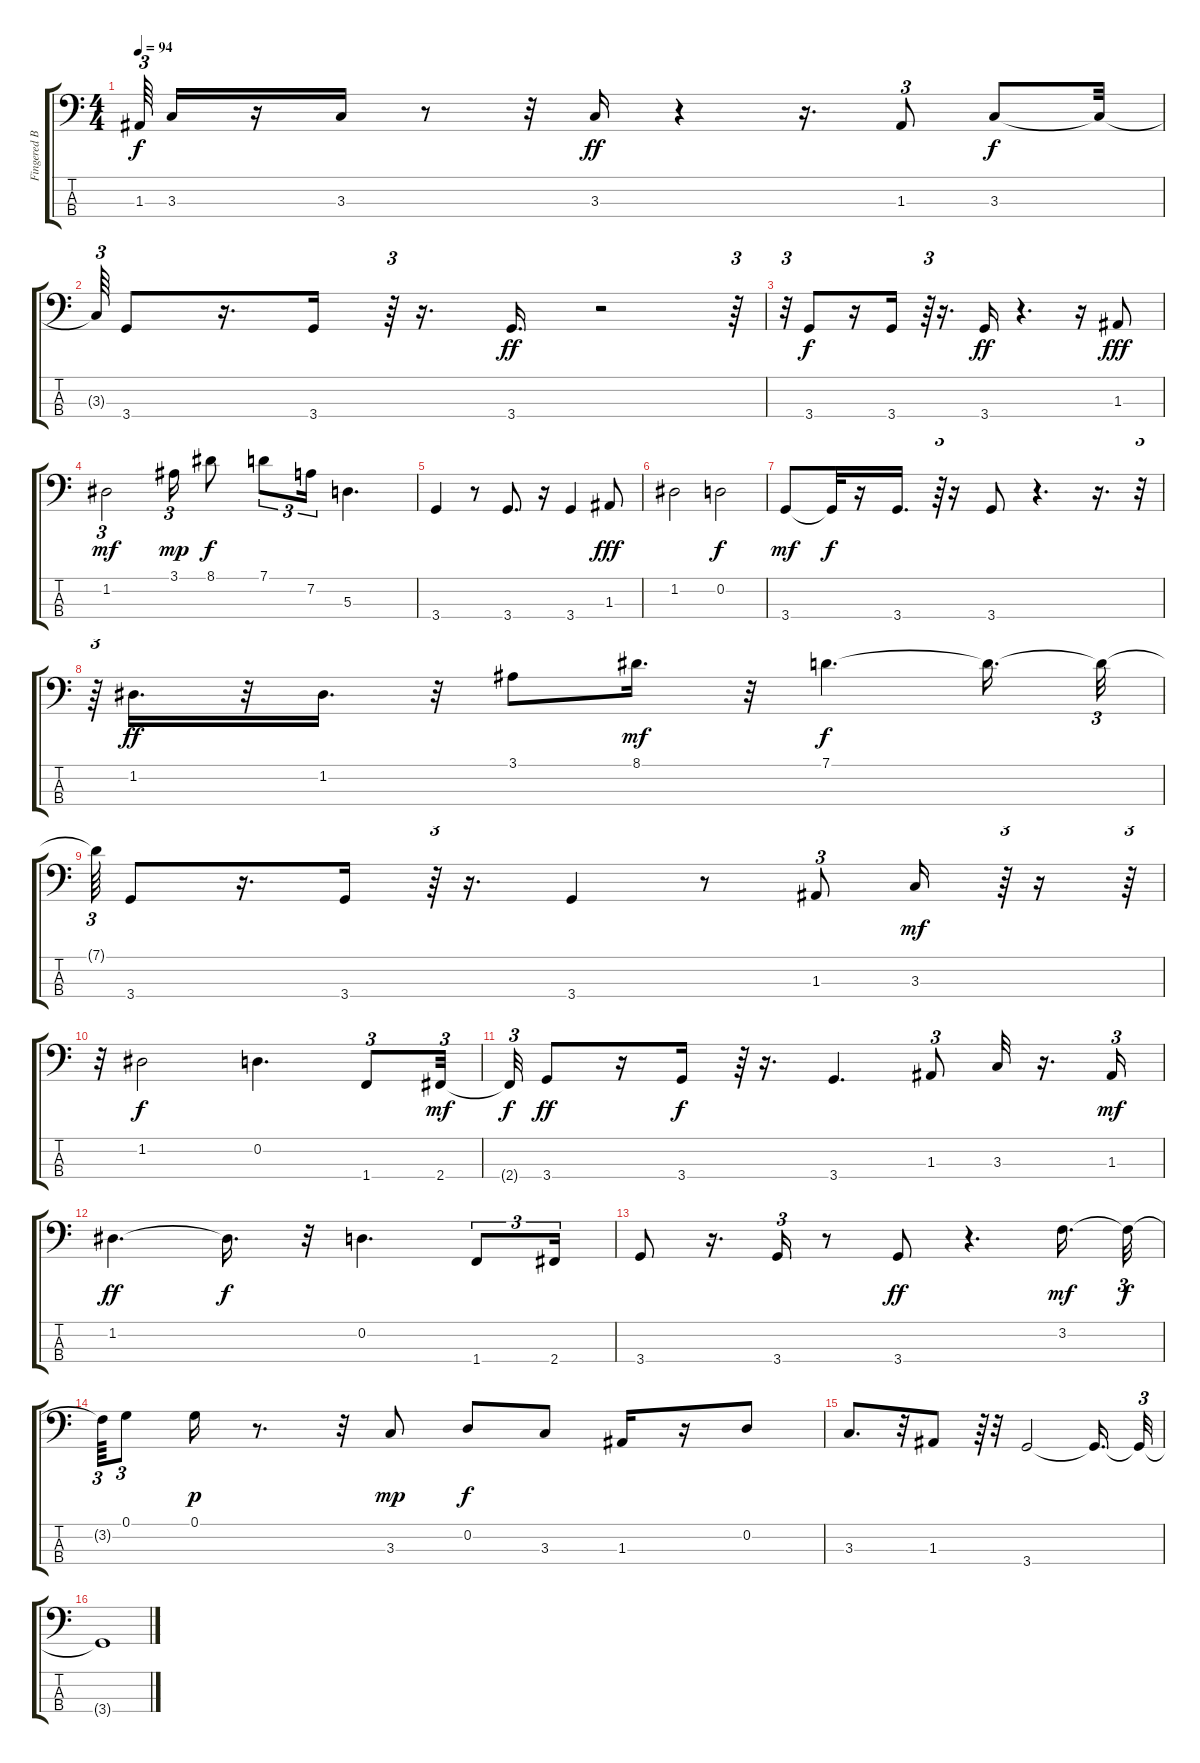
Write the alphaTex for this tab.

\track ("Fingered Bass" "Fingered B") {instrument electricbassfinger}
\staff {score tabs}
\tuning (G2 D2 A1 E1) {hide}
\ts (4 4)
\tempo 94
\clef f4
\ks c
1.3{t}.64{tu (3 2) dy f} 3.3.16 r.16 3.3.16 r.8 r.32 3.3.16{dy ff} r.4 r.16{d} 1.3.8{tu (3 2)} 3.3.8{dy f} 3.3{t}.32 |
3.3{t}.64{tu (3 2)} 3.4.8 r.16{d} 3.4.16 r.64{tu (3 2)} r.16{d} 3.4.16{d dy ff} r.2 r.64{tu (3 2)} |
r.32{tu (3 2)} 3.4.8{dy f} r.16 3.4.16 r.64{tu (3 2)} r.16{d} 3.4.16{dy ff} r.4{d} r.16 1.3.8{dy fff} |
1.2.2{tu (3 2) dy mf} 3.1.16{tu (3 2) dy mp} 8.1.8{dy f} 7.1.8{tu (3 2)} 7.2.16{tu (3 2)} 5.3.4{d} |
3.4.4 r.8 3.4.8{d} r.16 3.4.4 1.3.8{dy fff} |
1.2.2 0.2.2{dy f} |
3.4.8{dy mf} 3.4{t}.32{dy f} r.16 3.4.16{d} r.64{tu (3 2)} r.16 3.4.8 r.4{d} r.16{d} r.32{tu (3 2)} |
r.64{tu (3 2)} 1.2.16{d dy ff} r.32 1.2.16{d} r.32 3.1.8 8.1.16{d dy mf} r.32 7.1.4{d dy f} 7.1{t}.16{d} 7.1{t}.32{tu (3 2)} |
7.1{t}.64{tu (3 2)} 3.4.8 r.16{d} 3.4.16 r.64{tu (3 2)} r.16{d} 3.4.4 r.8 1.3.8{tu (3 2)} 3.3.16{dy mf} r.64{tu (3 2)} r.16 r.64{tu (3 2)} |
r.32{tu (3 2)} 1.2.2{dy f} 0.2.4{d} 1.4.8{tu (3 2)} 2.4.32{tu (3 2) dy mf} |
2.4{t}.32{tu (3 2) dy f} 3.4.8{dy ff} r.16 3.4.16{dy f} r.64{tu (3 2)} r.16{d} 3.4.4{d} 1.3.8{tu (3 2)} 3.3.32 r.16{d} 1.3.16{tu (3 2) dy mf} |
1.2.4{d dy ff} 1.2{t}.16{d dy f} r.32 0.2.4{d} 1.4.8{tu (3 2)} 2.4.16{tu (3 2)} |
3.4.8 r.16{d} 3.4.16{tu (3 2)} r.8 3.4.8{dy ff} r.4{d} 3.2.16{d dy mf} 3.2{t}.32{tu (3 2) dy f} |
3.2{t}.64{tu (3 2)} 0.1.8{tu (3 2)} 0.1.16{dy p} r.8{d} r.32 3.3.8{dy mp} 0.2.8{dy f} 3.3.8 1.3.16 r.16 0.2.8 |
3.3.8{d} r.32 1.3.8 r.64{tu (3 2)} r.32 3.4.2 3.4{t}.16{d} 3.4{t}.32{tu (3 2)} |
3.4{t}.1
